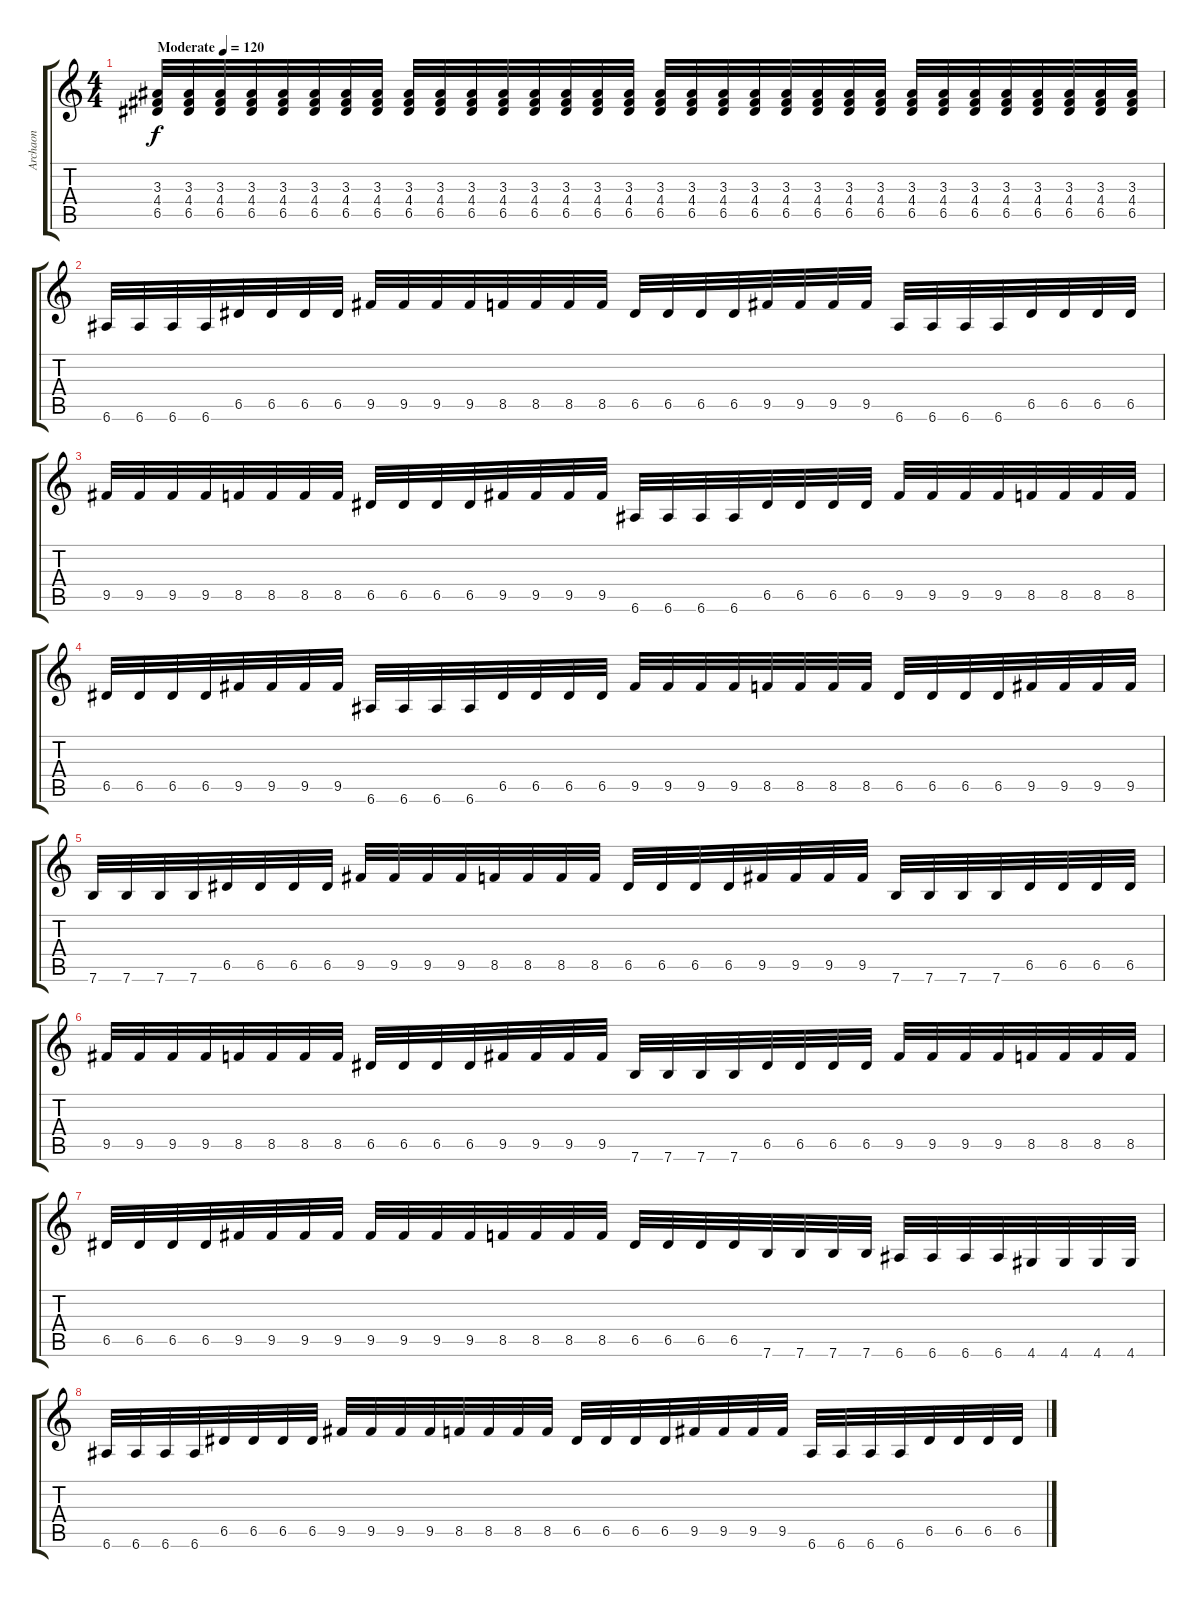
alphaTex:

\track ("Archaon" "Archaon") {instrument distortionguitar}
\staff {score tabs}
\tuning (E4 B3 G3 D3 A2 E2) {hide}
\ts (4 4)
\tempo (120 "Moderate")
\clef g2
\ks c
(3.3 4.4 6.5).32{dy f instrument distortionguitar} (3.3 4.4 6.5).32 (3.3 4.4 6.5).32 (3.3 4.4 6.5).32 (3.3 4.4 6.5).32 (3.3 4.4 6.5).32 (3.3 4.4 6.5).32 (3.3 4.4 6.5).32 (3.3 4.4 6.5).32 (3.3 4.4 6.5).32 (3.3 4.4 6.5).32 (3.3 4.4 6.5).32 (3.3 4.4 6.5).32 (3.3 4.4 6.5).32 (3.3 4.4 6.5).32 (3.3 4.4 6.5).32 (3.3 4.4 6.5).32 (3.3 4.4 6.5).32 (3.3 4.4 6.5).32 (3.3 4.4 6.5).32 (3.3 4.4 6.5).32 (3.3 4.4 6.5).32 (3.3 4.4 6.5).32 (3.3 4.4 6.5).32 (3.3 4.4 6.5).32 (3.3 4.4 6.5).32 (3.3 4.4 6.5).32 (3.3 4.4 6.5).32 (3.3 4.4 6.5).32 (3.3 4.4 6.5).32 (3.3 4.4 6.5).32 (3.3 4.4 6.5).32 |
6.6.32 6.6.32 6.6.32 6.6.32 6.5.32 6.5.32 6.5.32 6.5.32 9.5.32 9.5.32 9.5.32 9.5.32 8.5.32 8.5.32 8.5.32 8.5.32 6.5.32 6.5.32 6.5.32 6.5.32 9.5.32 9.5.32 9.5.32 9.5.32 6.6.32 6.6.32 6.6.32 6.6.32 6.5.32 6.5.32 6.5.32 6.5.32 |
9.5.32 9.5.32 9.5.32 9.5.32 8.5.32 8.5.32 8.5.32 8.5.32 6.5.32 6.5.32 6.5.32 6.5.32 9.5.32 9.5.32 9.5.32 9.5.32 6.6.32 6.6.32 6.6.32 6.6.32 6.5.32 6.5.32 6.5.32 6.5.32 9.5.32 9.5.32 9.5.32 9.5.32 8.5.32 8.5.32 8.5.32 8.5.32 |
6.5.32 6.5.32 6.5.32 6.5.32 9.5.32 9.5.32 9.5.32 9.5.32 6.6.32 6.6.32 6.6.32 6.6.32 6.5.32 6.5.32 6.5.32 6.5.32 9.5.32 9.5.32 9.5.32 9.5.32 8.5.32 8.5.32 8.5.32 8.5.32 6.5.32 6.5.32 6.5.32 6.5.32 9.5.32 9.5.32 9.5.32 9.5.32 |
7.6.32 7.6.32 7.6.32 7.6.32 6.5.32 6.5.32 6.5.32 6.5.32 9.5.32 9.5.32 9.5.32 9.5.32 8.5.32 8.5.32 8.5.32 8.5.32 6.5.32 6.5.32 6.5.32 6.5.32 9.5.32 9.5.32 9.5.32 9.5.32 7.6.32 7.6.32 7.6.32 7.6.32 6.5.32 6.5.32 6.5.32 6.5.32 |
9.5.32 9.5.32 9.5.32 9.5.32 8.5.32 8.5.32 8.5.32 8.5.32 6.5.32 6.5.32 6.5.32 6.5.32 9.5.32 9.5.32 9.5.32 9.5.32 7.6.32 7.6.32 7.6.32 7.6.32 6.5.32 6.5.32 6.5.32 6.5.32 9.5.32 9.5.32 9.5.32 9.5.32 8.5.32 8.5.32 8.5.32 8.5.32 |
6.5.32 6.5.32 6.5.32 6.5.32 9.5.32 9.5.32 9.5.32 9.5.32 9.5.32 9.5.32 9.5.32 9.5.32 8.5.32 8.5.32 8.5.32 8.5.32 6.5.32 6.5.32 6.5.32 6.5.32 7.6.32 7.6.32 7.6.32 7.6.32 6.6.32 6.6.32 6.6.32 6.6.32 4.6.32 4.6.32 4.6.32 4.6.32 |
6.6.32 6.6.32 6.6.32 6.6.32 6.5.32 6.5.32 6.5.32 6.5.32 9.5.32 9.5.32 9.5.32 9.5.32 8.5.32 8.5.32 8.5.32 8.5.32 6.5.32 6.5.32 6.5.32 6.5.32 9.5.32 9.5.32 9.5.32 9.5.32 6.6.32 6.6.32 6.6.32 6.6.32 6.5.32 6.5.32 6.5.32 6.5.32
